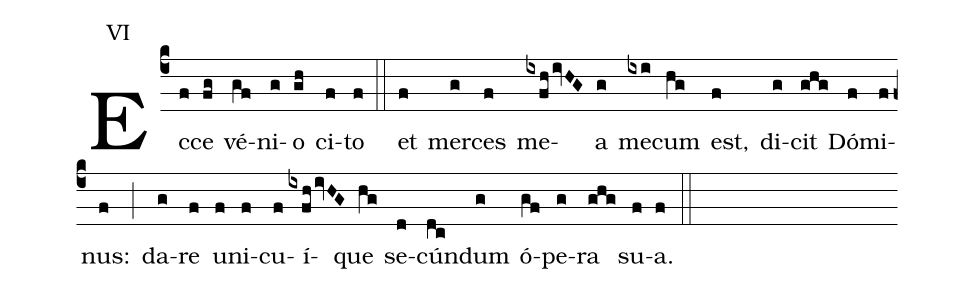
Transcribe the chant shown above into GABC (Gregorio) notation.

annotation: VI;
%%
(c4)Ec(f)ce(fg) vé(gf)ni(g)o(gh) ci(f)to(f) (::) et(f) mer(g)ces(f) me(ixfhivHG)a(g) me(ixi)cum(hg) est,(f) di(g)cit(ghg) Dó(f)mi(f)nus:(f) (;) da(g)re(f) u(f)ni(f)cu(f)í(ixfhivHG)que(hg) se(d)cún(dc)dum(g) ó(gf)pe(g)ra(ghg) su(f)a.(f) (::)
